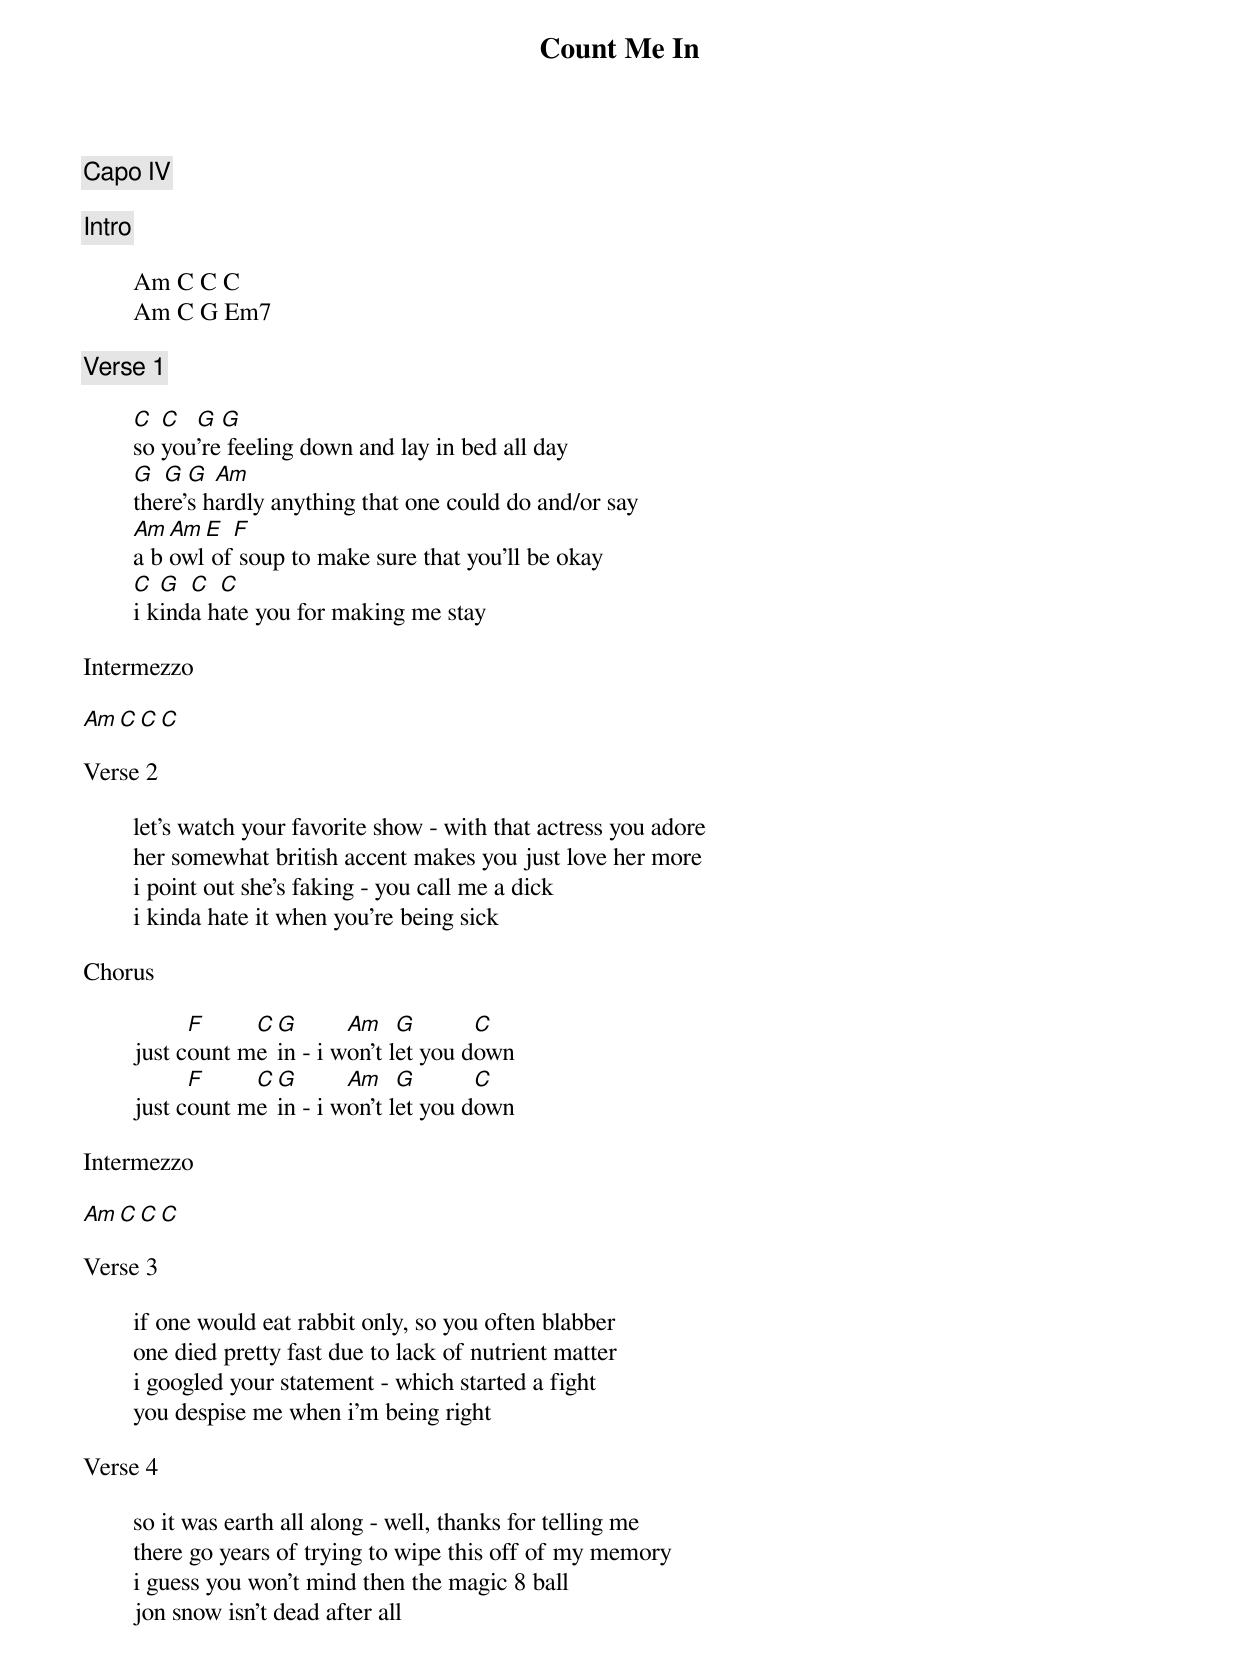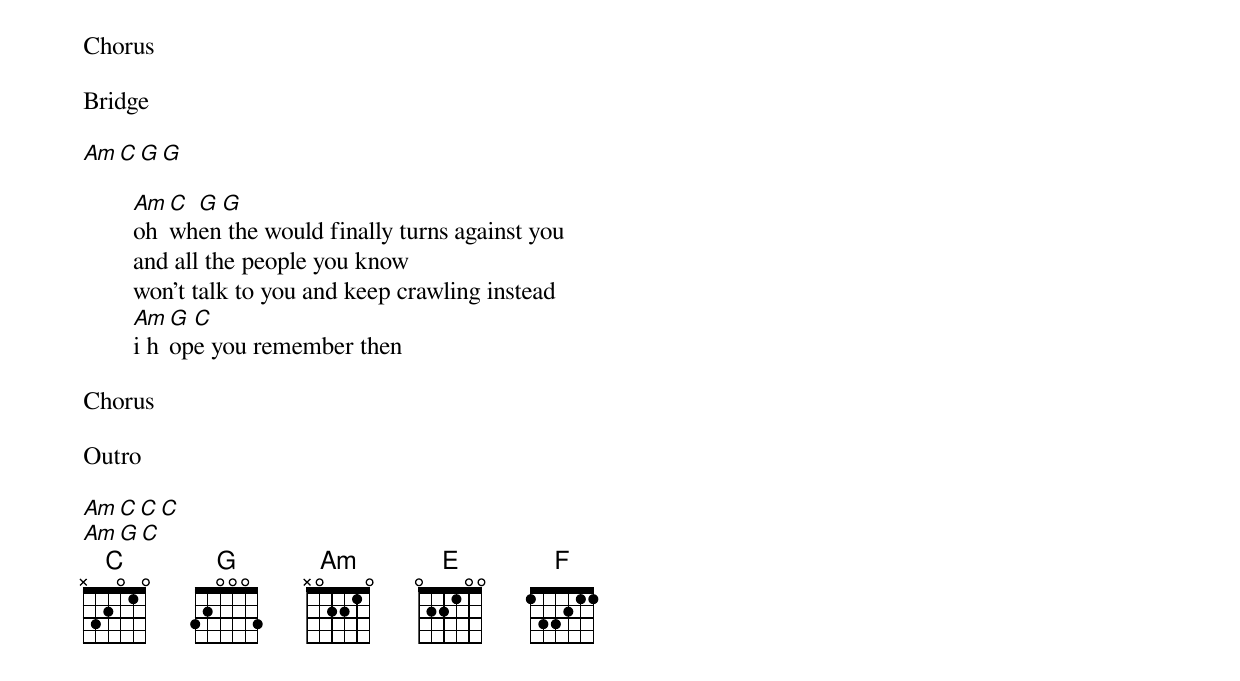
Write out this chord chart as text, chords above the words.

Count Me In

Capo IV

Intro

	Am C C C
	Am C G Em7

Verse 1

	C  C  G  G
	so you're feeling down and lay in bed all day
	G  G  G  Am
	there's hardly anything that one could do and/or say
	Am Am E  F
	a bowl of soup to make sure that you'll be okay
	C  G  C  C
	i kinda hate you for making me stay

Intermezzo

	Am C C C

Verse 2

	let's watch your favorite show - with that actress you adore
	her somewhat british accent makes you just love her more
	i point out she's faking - you call me a dick
	i kinda hate it when you're being sick

Chorus

	      F     C G       Am    G       C
	just count me in - i won't let you down
	      F     C G       Am    G       C
	just count me in - i won't let you down

Intermezzo

	Am C C C

Verse 3

	if one would eat rabbit only, so you often blabber
	one died pretty fast due to lack of nutrient matter
	i googled your statement - which started a fight
	you despise me when i'm being right

Verse 4

	so it was earth all along - well, thanks for telling me
	there go years of trying to wipe this off of my memory
	i guess you won't mind then the magic 8 ball
	jon snow isn't dead after all

Chorus

Bridge

	Am C G G

	Am C G G
	oh when the would finally turns against you
	and all the people you know
	won't talk to you and keep crawling instead
	Am G C
	i hope you remember then

Chorus

Outro

	Am C C C
	Am G C
